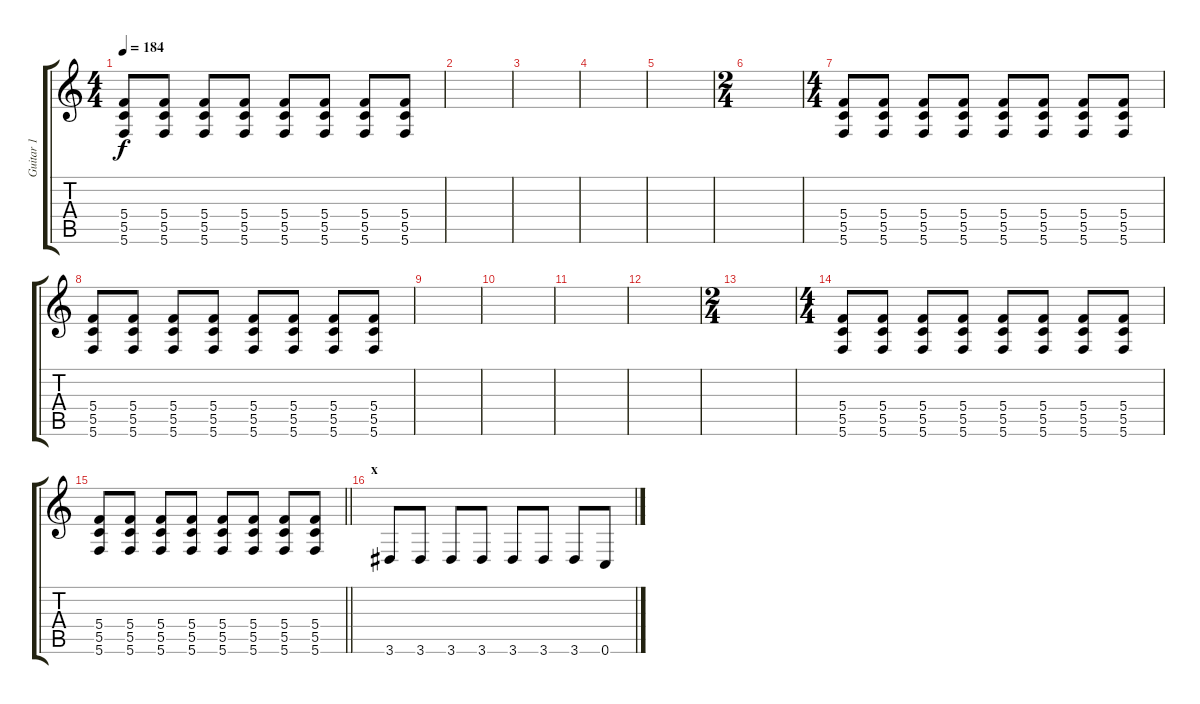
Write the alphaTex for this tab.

\track ("Guitar 1" "Guitar 1") {instrument overdrivenguitar}
\staff {score tabs}
\tuning (D4 A3 F3 C3 G2 C2) {hide}
\ts (4 4)
\tempo 184
\clef g2
\ks c
(5.4 5.5 5.6).8{dy f} (5.4 5.5 5.6).8 (5.4 5.5 5.6).8 (5.4 5.5 5.6).8 (5.4 5.5 5.6).8 (5.4 5.5 5.6).8 (5.4 5.5 5.6).8 (5.4 5.5 5.6).8 |
|
|
|
|
\ts (2 4)
|
\ts (4 4)
(5.4 5.5 5.6).8 (5.4 5.5 5.6).8 (5.4 5.5 5.6).8 (5.4 5.5 5.6).8 (5.4 5.5 5.6).8 (5.4 5.5 5.6).8 (5.4 5.5 5.6).8 (5.4 5.5 5.6).8 |
(5.4 5.5 5.6).8 (5.4 5.5 5.6).8 (5.4 5.5 5.6).8 (5.4 5.5 5.6).8 (5.4 5.5 5.6).8 (5.4 5.5 5.6).8 (5.4 5.5 5.6).8 (5.4 5.5 5.6).8 |
|
|
|
|
\ts (2 4)
|
\ts (4 4)
(5.4 5.5 5.6).8 (5.4 5.5 5.6).8 (5.4 5.5 5.6).8 (5.4 5.5 5.6).8 (5.4 5.5 5.6).8 (5.4 5.5 5.6).8 (5.4 5.5 5.6).8 (5.4 5.5 5.6).8 |
\barLineRight lightlight
(5.4 5.5 5.6).8 (5.4 5.5 5.6).8 (5.4 5.5 5.6).8 (5.4 5.5 5.6).8 (5.4 5.5 5.6).8 (5.4 5.5 5.6).8 (5.4 5.5 5.6).8 (5.4 5.5 5.6).8 |
\section ("" "x")
3.6.8 3.6.8 3.6.8 3.6.8 3.6.8 3.6.8 3.6.8 0.6.8
